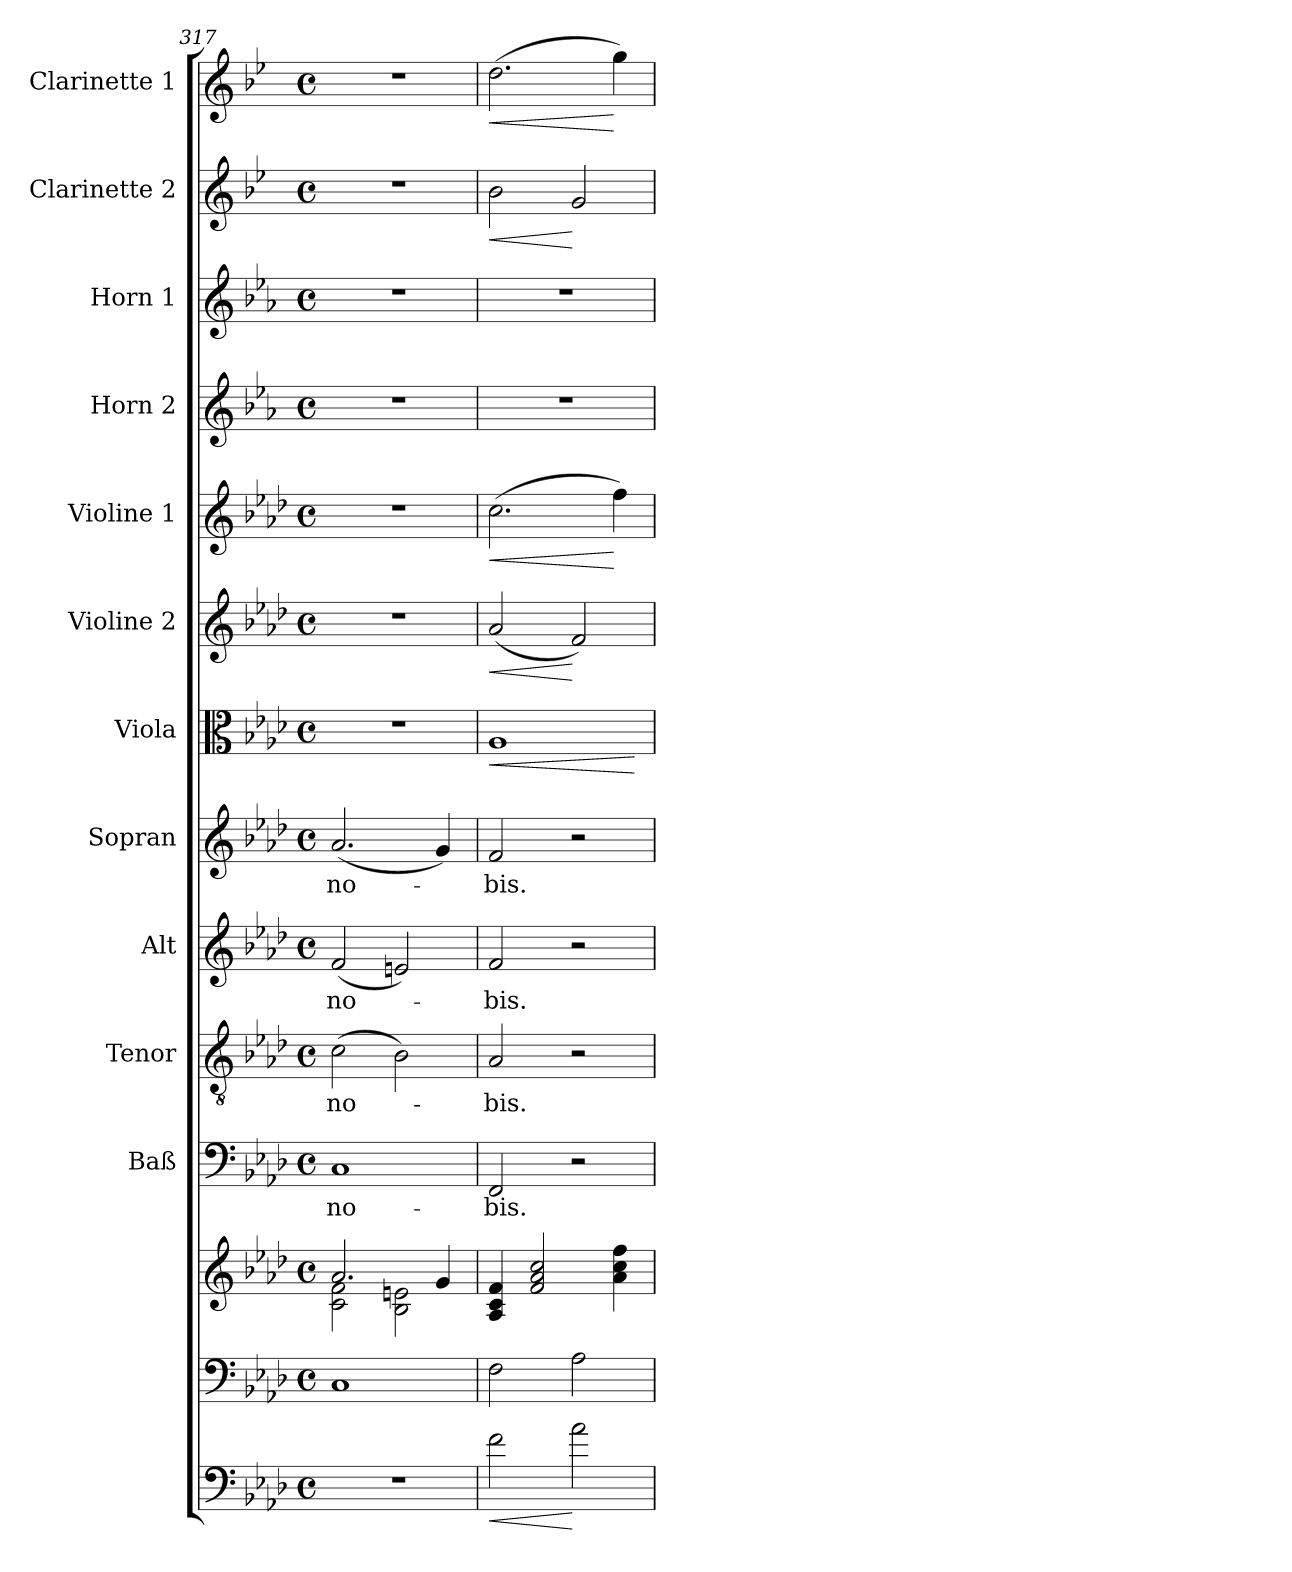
**kern	**dynam	**kern	**kern	**kern	**text	**kern	**text	**kern	**text	**kern	**text	**kern	**dynam	**kern	**dynam	**kern	**dynam	**kern	**kern	**kern	**dynam	**kern	**dynam
*part13	*part13	*part12	*part12	*part11	*part11	*part10	*part10	*part9	*part9	*part8	*part8	*part7	*part7	*part6	*part6	*part5	*part5	*part4	*part3	*part2	*part2	*part1	*part1
*staff14	*staff14	*staff13	*staff12	*staff11	*staff11	*staff10	*staff10	*staff9	*staff9	*staff8	*staff8	*staff7	*staff7	*staff6	*staff6	*staff5	*staff5	*staff4	*staff3	*staff2	*staff2	*staff1	*staff1
*	*	*	*	*I"Baß	*	*I"Tenor	*	*I"Alt	*	*I"Sopran	*	*I"Viola	*	*I"Violine 2	*	*I"Violine 1	*	*I"Horn 2	*I"Horn 1	*I"Clarinette 2	*	*I"Clarinette 1	*
*	*	*	*	*I'Baß	*	*I'Ten	*	*I'Alt	*	*I'Sop	*	*I'Vla.	*	*I'Vln. 2	*	*I'Vln. 1	*	*I'Hrn. 2	*I'Hrn. 1	*	*	*	*
*clefF4	*	*clefF4	*clefG2	*clefF4	*	*clefGv2	*	*clefG2	*	*clefG2	*	*clefC3	*	*clefG2	*	*clefG2	*	*clefG2	*clefG2	*clefG2	*	*clefG2	*
*ITrd7c12	*	*	*	*	*	*	*	*	*	*	*	*	*	*	*	*	*	*ITrd4c7	*ITrd4c7	*ITrd1c2	*	*ITrd1c2	*
*k[b-e-a-d-]	*	*k[b-e-a-d-]	*k[b-e-a-d-]	*k[b-e-a-d-]	*	*k[b-e-a-d-]	*	*k[b-e-a-d-]	*	*k[b-e-a-d-]	*	*k[b-e-a-d-]	*	*k[b-e-a-d-]	*	*k[b-e-a-d-]	*	*k[b-e-a-d-]	*k[b-e-a-d-]	*k[b-e-a-d-]	*	*k[b-e-a-d-]	*
*A-:	*	*A-:	*A-:	*A-:	*	*A-:	*	*A-:	*	*A-:	*	*A-:	*	*A-:	*	*A-:	*	*A-:	*A-:	*A-:	*	*A-:	*
*M4/4	*	*M4/4	*M4/4	*M4/4	*	*M4/4	*	*M4/4	*	*M4/4	*	*M4/4	*	*M4/4	*	*M4/4	*	*M4/4	*M4/4	*M4/4	*	*M4/4	*
*met(c)	*	*met(c)	*met(c)	*met(c)	*	*met(c)	*	*met(c)	*	*met(c)	*	*met(c)	*	*met(c)	*	*met(c)	*	*met(c)	*met(c)	*met(c)	*	*met(c)	*
=317	=317	=317	=317	=317	=317	=317	=317	=317	=317	=317	=317	=317	=317	=317	=317	=317	=317	=317	=317	=317	=317	=317	=317
*	*	*	*^	*	*	*	*	*	*	*	*	*	*	*	*	*	*	*	*	*	*	*	*
!	!	!	!	!	!	!LO:LY:b	!	!LO:LY:b	!	!LO:LY:b	!	!LO:LY:b	!	!	!	!	!	!	!	!	!	!	!	!
1r	.	1C	2.a-/	2c\ 2f\	1C	no-	(>2c\	no-	(<2f/	no-	(<2.a-/	no-	1r	.	1r	.	1r	.	1r	1r	1r	.	1r	.
.	.	.	.	2B-\ 2en\	.	.	2B-\)	.	2en/)	.	.	.	.	.	.	.	.	.	.	.	.	.	.	.
.	.	.	4g/	.	.	.	.	.	.	.	4g/)	.	.	.	.	.	.	.	.	.	.	.	.	.
*	*	*	*v	*v	*	*	*	*	*	*	*	*	*	*	*	*	*	*	*	*	*	*	*	*
=318	=318	=318	=318	=318	=318	=318	=318	=318	=318	=318	=318	=318	=318	=318	=318	=318	=318	=318	=318	=318	=318	=318	=318
!	!LO:HP:b	!	!	!	!LO:LY:b	!	!LO:LY:b	!	!LO:LY:b	!	!LO:LY:b	!	!LO:HP:b	!	!LO:HP:b	!	!LO:HP:b	!	!	!	!LO:HP:b	!	!LO:HP:b
2F\	<	2F\	4A-/ 4c/ 4f/	2FF/	-bis.	2A-/	-bis.	2f/	-bis.	2f/	-bis.	1A-	<	(<2a-/	<	(>2.cc\	<	1r	1r	2a-\	<	(>2.cc\	<
.	.	.	2f/ 2a-/ 2cc/	.	.	.	.	.	.	.	.	.	.	.	.	.	.	.	.	.	.	.	.
2A-\	[	2A-\	.	2r	.	2r	.	2r	.	2r	.	.	.	2f/)	[	.	.	.	.	2f/	[	.	.
.	.	.	4a-\ 4cc\ 4ff\	.	.	.	.	.	.	.	.	.	.	.	.	4ff\)	[	.	.	.	.	4ff\)	[
.	.	.	.	.	.	.	.	.	.	.	.	.	[	.	.	.	.	.	.	.	.	.	.
=	=	=	=	=	=	=	=	=	=	=	=	=	=	=	=	=	=	=	=	=	=	=	=
*-	*-	*-	*-	*-	*-	*-	*-	*-	*-	*-	*-	*-	*-	*-	*-	*-	*-	*-	*-	*-	*-	*-	*-
